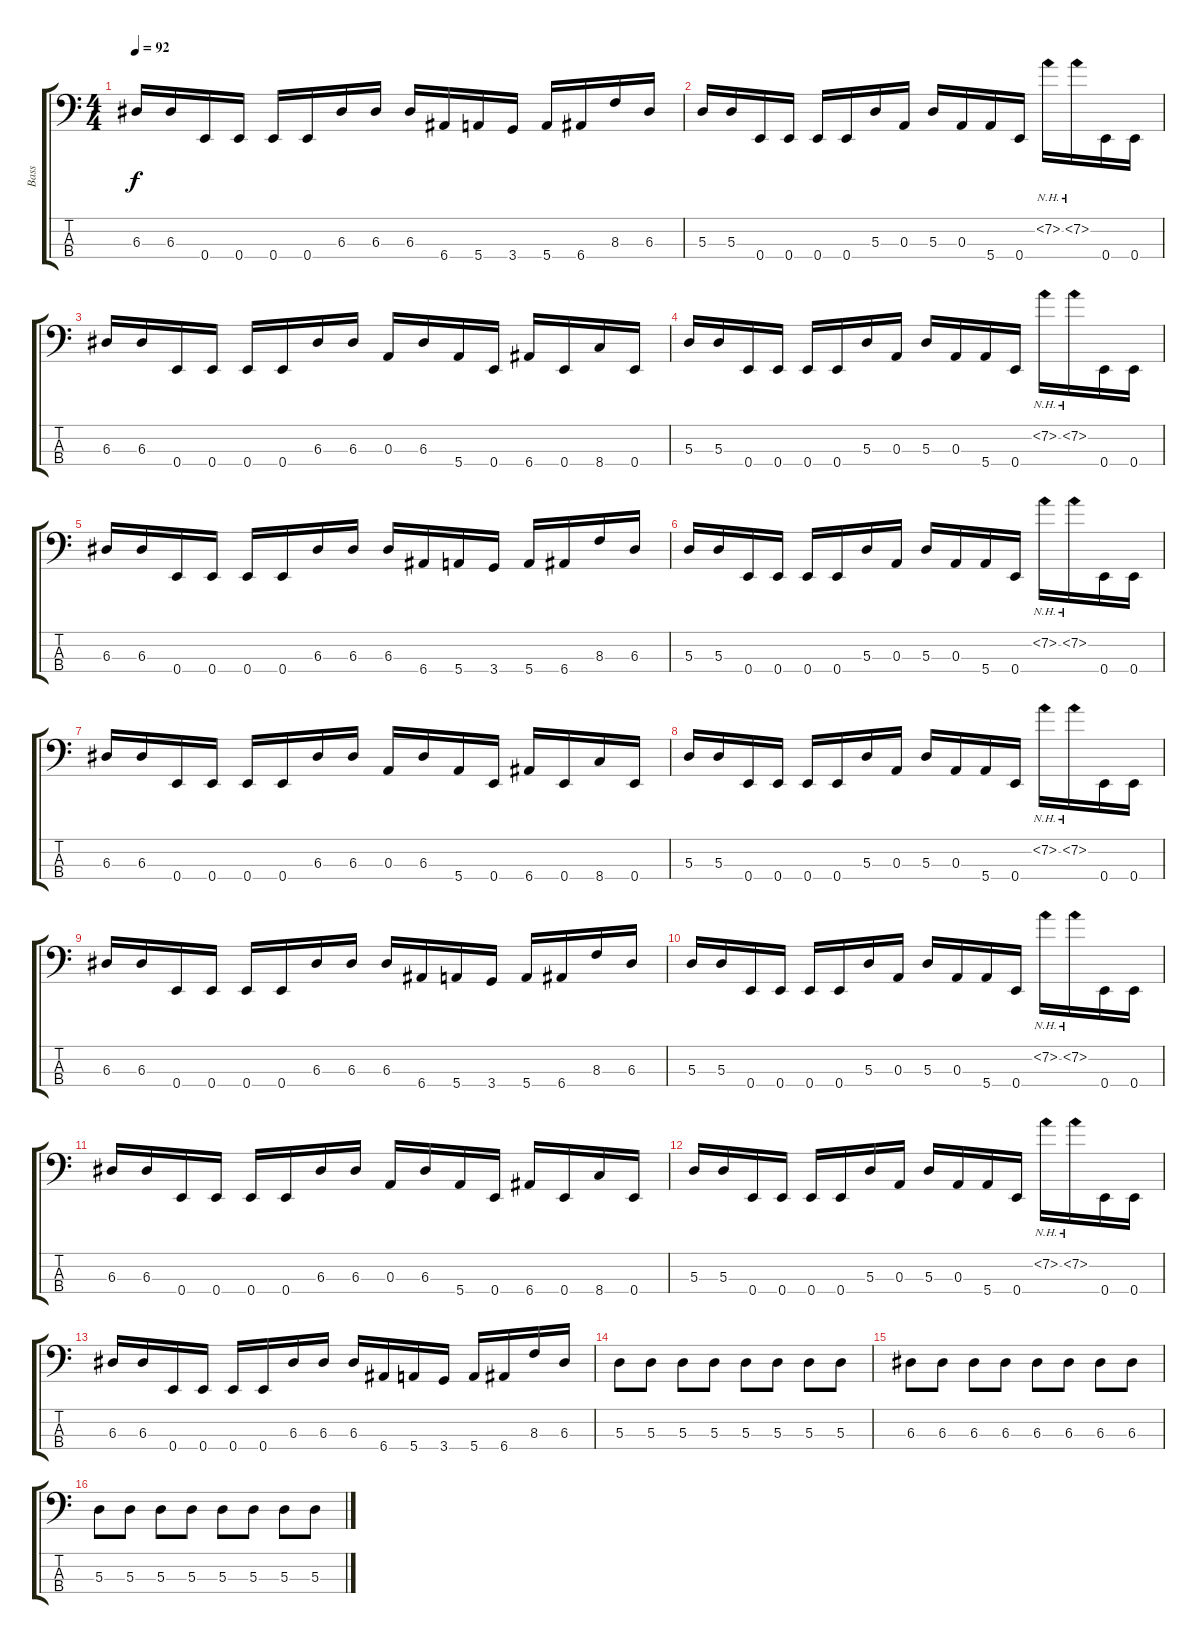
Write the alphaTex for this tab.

\track ("Bass" "Bass") {instrument electricbassfinger}
\staff {score tabs}
\tuning (G2 D2 A1 E1) {hide}
\ts (4 4)
\tempo 92
\clef f4
\ks c
6.3.16{dy f} 6.3.16 0.4.16 0.4.16 0.4.16 0.4.16 6.3.16 6.3.16 6.3.16 6.4.16 5.4.16 3.4.16 5.4.16 6.4.16 8.3.16 6.3.16 |
5.3.16 5.3.16 0.4.16 0.4.16 0.4.16 0.4.16 5.3.16 0.3.16 5.3.16 0.3.16 5.4.16 0.4.16 7.2{nh}.16 7.2{nh}.16 0.4.16 0.4.16 |
6.3.16 6.3.16 0.4.16 0.4.16 0.4.16 0.4.16 6.3.16 6.3.16 0.3.16 6.3.16 5.4.16 0.4.16 6.4.16 0.4.16 8.4.16 0.4.16 |
5.3.16 5.3.16 0.4.16 0.4.16 0.4.16 0.4.16 5.3.16 0.3.16 5.3.16 0.3.16 5.4.16 0.4.16 7.2{nh}.16 7.2{nh}.16 0.4.16 0.4.16 |
6.3.16 6.3.16 0.4.16 0.4.16 0.4.16 0.4.16 6.3.16 6.3.16 6.3.16 6.4.16 5.4.16 3.4.16 5.4.16 6.4.16 8.3.16 6.3.16 |
5.3.16 5.3.16 0.4.16 0.4.16 0.4.16 0.4.16 5.3.16 0.3.16 5.3.16 0.3.16 5.4.16 0.4.16 7.2{nh}.16 7.2{nh}.16 0.4.16 0.4.16 |
6.3.16 6.3.16 0.4.16 0.4.16 0.4.16 0.4.16 6.3.16 6.3.16 0.3.16 6.3.16 5.4.16 0.4.16 6.4.16 0.4.16 8.4.16 0.4.16 |
5.3.16 5.3.16 0.4.16 0.4.16 0.4.16 0.4.16 5.3.16 0.3.16 5.3.16 0.3.16 5.4.16 0.4.16 7.2{nh}.16 7.2{nh}.16 0.4.16 0.4.16 |
6.3.16 6.3.16 0.4.16 0.4.16 0.4.16 0.4.16 6.3.16 6.3.16 6.3.16 6.4.16 5.4.16 3.4.16 5.4.16 6.4.16 8.3.16 6.3.16 |
5.3.16 5.3.16 0.4.16 0.4.16 0.4.16 0.4.16 5.3.16 0.3.16 5.3.16 0.3.16 5.4.16 0.4.16 7.2{nh}.16 7.2{nh}.16 0.4.16 0.4.16 |
6.3.16 6.3.16 0.4.16 0.4.16 0.4.16 0.4.16 6.3.16 6.3.16 0.3.16 6.3.16 5.4.16 0.4.16 6.4.16 0.4.16 8.4.16 0.4.16 |
5.3.16 5.3.16 0.4.16 0.4.16 0.4.16 0.4.16 5.3.16 0.3.16 5.3.16 0.3.16 5.4.16 0.4.16 7.2{nh}.16 7.2{nh}.16 0.4.16 0.4.16 |
6.3.16 6.3.16 0.4.16 0.4.16 0.4.16 0.4.16 6.3.16 6.3.16 6.3.16 6.4.16 5.4.16 3.4.16 5.4.16 6.4.16 8.3.16 6.3.16 |
5.3.8 5.3.8 5.3.8 5.3.8 5.3.8 5.3.8 5.3.8 5.3.8 |
6.3.8 6.3.8 6.3.8 6.3.8 6.3.8 6.3.8 6.3.8 6.3.8 |
5.3.8 5.3.8 5.3.8 5.3.8 5.3.8 5.3.8 5.3.8 5.3.8
